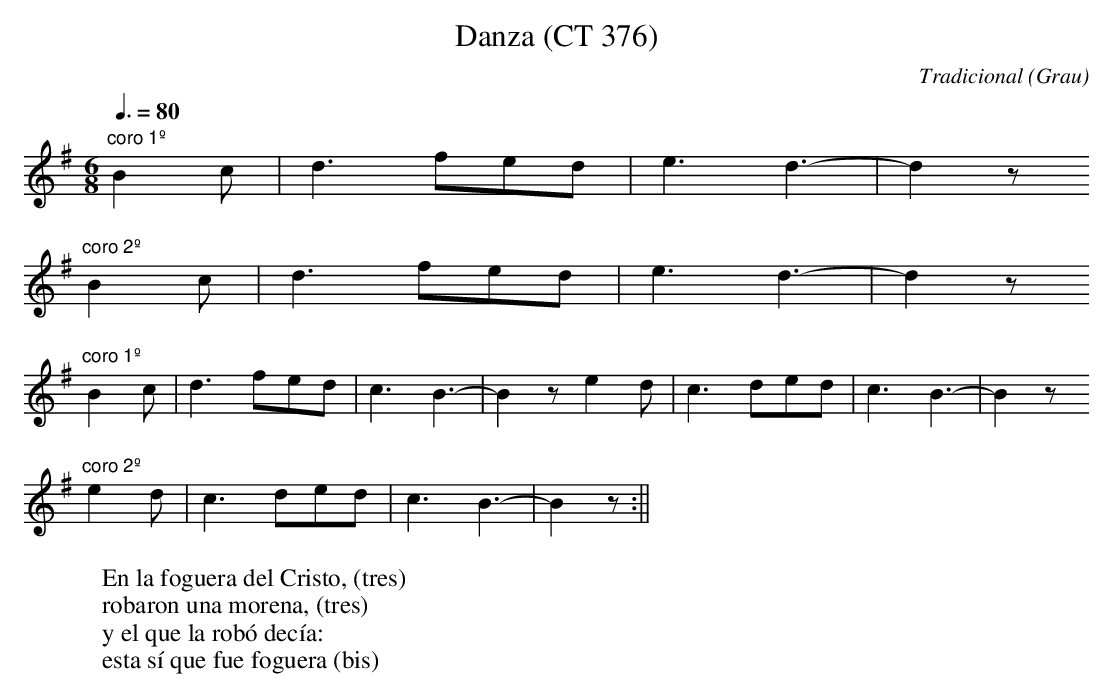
X:1
T:Danza (CT 376)
C:Tradicional
O:Grau
M:6/8
L:1/8
Q:3/8=80
W:En la foguera del Cristo, (tres)
W:robaron una morena, (tres)
W:y el que la robó decía:
W:esta sí que fue foguera (bis)
K:G
"coro 1º"
B2 c|d3 fed|e3 d3-|d2 z
"coro 2º"
B2 c|d3 fed|e3 d3-|d2 z
"coro 1º"
B2 c|d3 fed|c3 B3-|B2 z e2 d|c3 ded|c3 B3-|B2 z
"coro 2º"
e2 d|c3 ded|c3 B3-|B2 z :||
